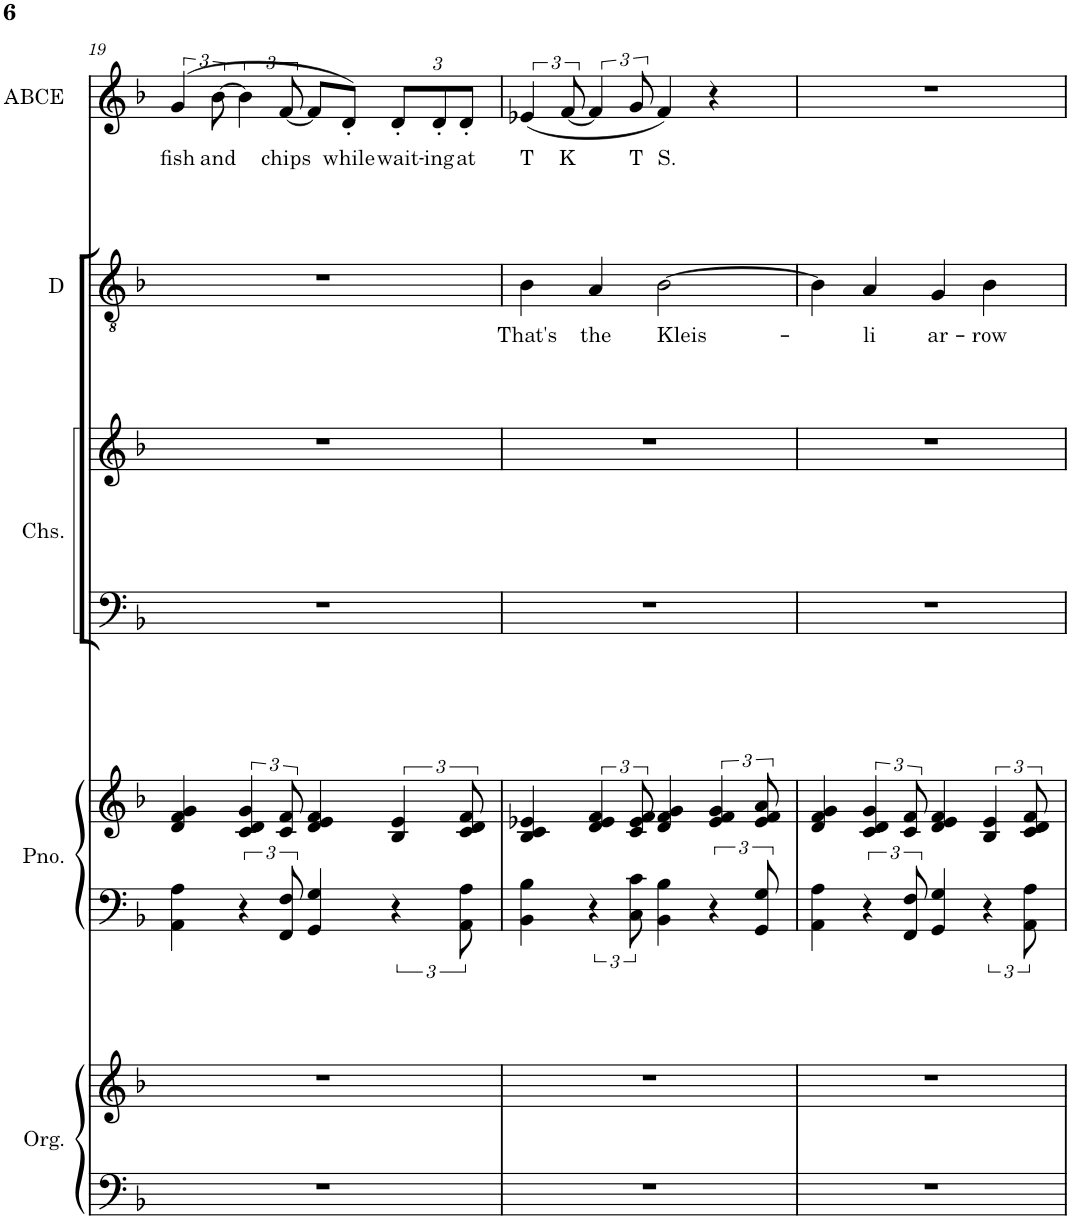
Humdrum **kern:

**kern	**kern	**kern	**kern	**kern	**kern	**kern	**text	**kern	**text
*part5	*part5	*part4	*part4	*part3	*part3	*part2	*part2	*part1	*part1
*staff8	*staff7	*staff6	*staff5	*staff4	*staff3	*staff2	*staff2	*staff1	*staff1
*I"Organ	*	*I"Piano	*	*I"Chorus	*	*I"Dan	*	*I"Allie Belle Celle Ellie	*
*I'Org.	*	*I'Pno.	*	*I'Chs.	*	*I'D	*	*I'ABCE	*
!!LO:PB:g=z
*clefF4	*clefG2	*clefF4	*clefG2	*clefF4	*clefG2	*clefGv2	*	*clefG2	*
*	*	*	*	*	*	*Trd1c2	*	*Trd1c2	*
*k[b-]	*k[b-]	*k[b-]	*k[b-]	*k[b-]	*k[b-]	*k[b-]	*	*k[b-]	*
*M4/4	*M4/4	*M4/4	*M4/4	*M4/4	*M4/4	*M4/4	*	*M4/4	*
=19	=19	=19	=19	=19	=19	=19	=19	=19	=19
!	!	!	!	!	!	!	!	!	!LO:LY:b
1r	1r	4AA\ 4A\	4d/ 4f/ 4g/	1r	1r	1r	.	(6g/	fish
!	!	!	!	!	!	!	!	!	!LO:LY:b
.	.	.	.	.	.	.	.	[4b-\	and
.	.	6r	6c/ 6d/ 6g/	.	.	.	.	.	.
!	!	!	!	!	!	!	!	!	!LO:LY:b
.	.	12FF/ 12F/	12c/ 12f/	.	.	.	.	[12f/	chips
.	.	4GG/ 4G/	4d/ 4e/ 4f/	.	.	.	.	8f/L]	.
!	!	!	!	!	!	!	!	!	!LO:LY:b
.	.	.	.	.	.	.	.	8d'/J)	while
*	*	*	*	*	*	*	*	*Xbrackettup	*
!	!	!	!	!	!	!	!	!	!LO:LY:b
.	.	6r	6B-/ 6e/	.	.	.	.	12d'/L	wait-
!	!	!	!	!	!	!	!	!	!LO:LY:b
.	.	.	.	.	.	.	.	12d'/	-ing
!	!	!	!	!	!	!	!	!	!LO:LY:b
.	.	12AA\ 12A\	12c/ 12d/ 12f/	.	.	.	.	12d'/J	at
=20	=20	=20	=20	=20	=20	=20	=20	=20	=20
!	!	!	!	!	!	!	!LO:LY:b	!	!LO:LY:b
1r	1r	4BB-\ 4B-\	4B-/ 4c/ 4e-X/	1r	1r	4B-\	That's	(6e-X/	T
!	!	!	!	!	!	!	!	!	!LO:LY:b
.	.	.	.	.	.	.	.	[4f/	K
!	!	!	!	!	!	!	!LO:LY:b	!	!
.	.	6r	6d/ 6e-/ 6f/	.	.	4A/	the	.	.
!	!	!	!	!	!	!	!	!	!LO:LY:b
.	.	12C\ 12c\	12c/ 12e-/ 12f/	.	.	.	.	12g/	T
!	!	!	!	!	!	!	!LO:LY:b	!	!LO:LY:b
.	.	4BB-\ 4B-\	4d/ 4f/ 4g/	.	.	[2B-\	Kleis-	4f/)	S.
.	.	6r	6e-/ 6f/ 6g/	.	.	.	.	4r	.
.	.	12GG/ 12G/	12e-/ 12f/ 12a/	.	.	.	.	.	.
=21	=21	=21	=21	=21	=21	=21	=21	=21	=21
1r	1r	4AA\ 4A\	4d/ 4f/ 4g/	1r	1r	4B-\]	.	1r	.
!	!	!	!	!	!	!	!LO:LY:b	!	!
.	.	6r	6c/ 6d/ 6g/	.	.	4A/	li	.	.
.	.	12FF/ 12F/	12c/ 12f/	.	.	.	.	.	.
!	!	!	!	!	!	!	!LO:LY:b	!	!
.	.	4GG/ 4G/	4d/ 4e/ 4f/	.	.	4G/	ar-	.	.
!	!	!	!	!	!	!	!LO:LY:b	!	!
.	.	6r	6B-/ 6e/	.	.	4B-\	-row	.	.
.	.	12AA\ 12A\	12c/ 12d/ 12f/	.	.	.	.	.	.
=	=	=	=	=	=	=	=	=	=
*-	*-	*-	*-	*-	*-	*-	*-	*-	*-
